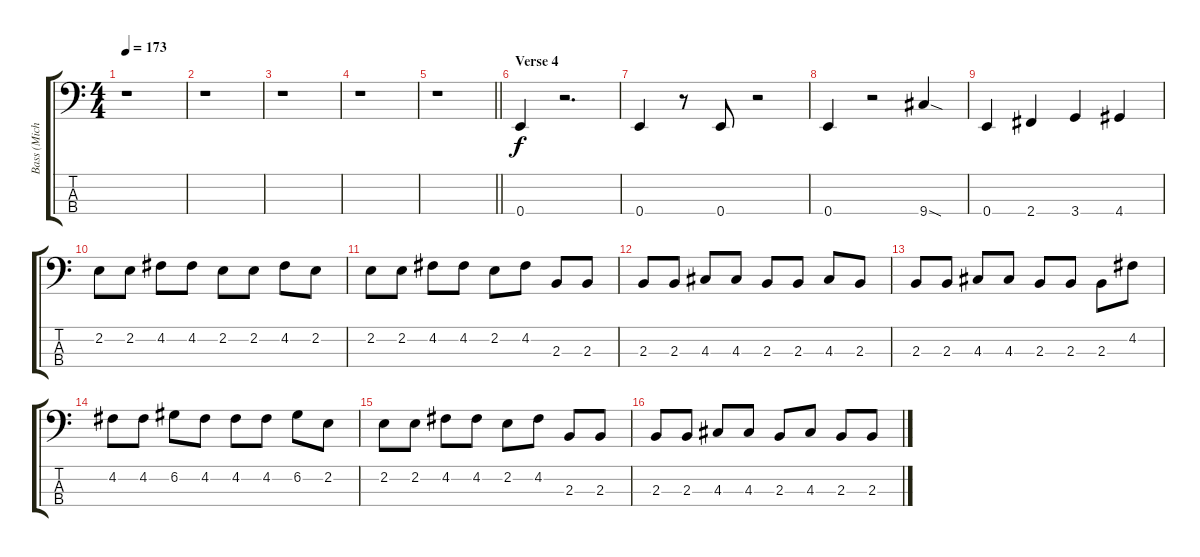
\track ("Bass (Michael Anthony)" "Bass (Mich") {instrument electricbassfinger}
\staff {score tabs}
\tuning (G2 D2 A1 E1) {hide}
\ts (4 4)
\tempo 173
\clef f4
\ks c
r.1{dy f} |
r.1 |
r.1 |
r.1 |
\barLineRight lightlight
r.1 |
\section ("" "Verse 4")
0.4.4 r.2{d} |
0.4.4 r.8 0.4.8 r.2 |
0.4.4 r.2 9.4{sod}.4 |
0.4.4 2.4.4 3.4.4 4.4.4 |
2.2.8 2.2.8 4.2.8 4.2.8 2.2.8 2.2.8 4.2.8 2.2.8 |
2.2.8 2.2.8 4.2.8 4.2.8 2.2.8 4.2.8 2.3.8 2.3.8 |
2.3.8 2.3.8 4.3.8 4.3.8 2.3.8 2.3.8 4.3.8 2.3.8 |
2.3.8 2.3.8 4.3.8 4.3.8 2.3.8 2.3.8 2.3.8 4.2.8 |
4.2.8 4.2.8 6.2.8 4.2.8 4.2.8 4.2.8 6.2.8 2.2.8 |
2.2.8 2.2.8 4.2.8 4.2.8 2.2.8 4.2.8 2.3.8 2.3.8 |
2.3.8 2.3.8 4.3.8 4.3.8 2.3.8 4.3.8 2.3.8 2.3.8
